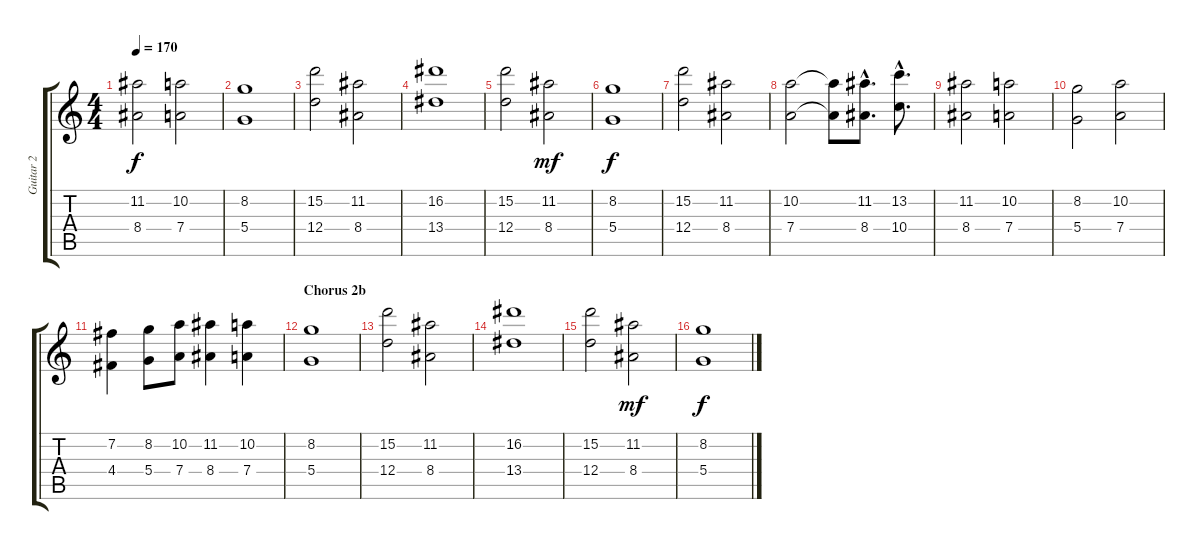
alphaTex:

\track ("Guitar 2" "Guitar 2") {instrument distortionguitar}
\staff {score tabs}
\tuning (E4 B3 G3 D3 A2 E2) {hide}
\ts (4 4)
\tempo 170
\clef g2
\ks c
(11.2 8.4).2{dy f} (10.2 7.4).2 |
(8.2 5.4).1 |
(15.2 12.4).2 (11.2 8.4).2 |
(16.2 13.4).1 |
(15.2 12.4).2 (11.2 8.4).2{dy mf} |
(8.2 5.4).1{dy f} |
(15.2 12.4).2 (11.2 8.4).2 |
(10.2 7.4).2 (10.2{t} 7.4{t}).8 (11.2{hac} 8.4{hac}).8{d} (13.2{hac} 10.4{hac}).8{d} |
(11.2 8.4).2 (10.2 7.4).2 |
(8.2 5.4).2 (10.2 7.4).2 |
(7.2 4.4).4 (8.2 5.4).8 (10.2 7.4).8 (11.2 8.4).4 (10.2 7.4).4 |
\section ("" "Chorus 2b")
(8.2 5.4).1 |
(15.2 12.4).2 (11.2 8.4).2 |
(16.2 13.4).1 |
(15.2 12.4).2 (11.2 8.4).2{dy mf} |
(8.2 5.4).1{dy f}
